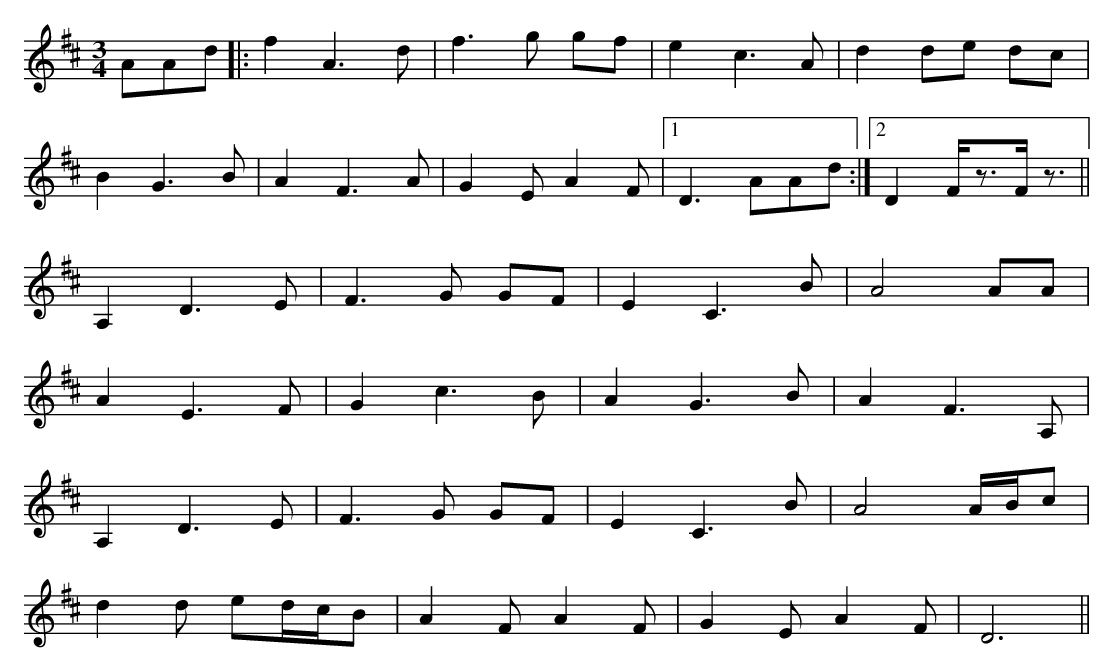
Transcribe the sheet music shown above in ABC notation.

X:1
M:3/4
K:D
AAd|:f2A3d|f3 g gf|e2c3A|d2 de dc|
B2G3B|A2F3A|G2E A2F|1 D3 AAd:|2 D2F/z3/2F/z3/2||
A,2D3E|F3 G GF|E2C3B|A4AA|
A2E3F|G2c3B|A2G3B|A2F3A,|
A,2D3E|F3 G GF|E2C3B|A4A/B/c|
d2d ed/c/B|A2F A2F|G2E A2F|D6||
